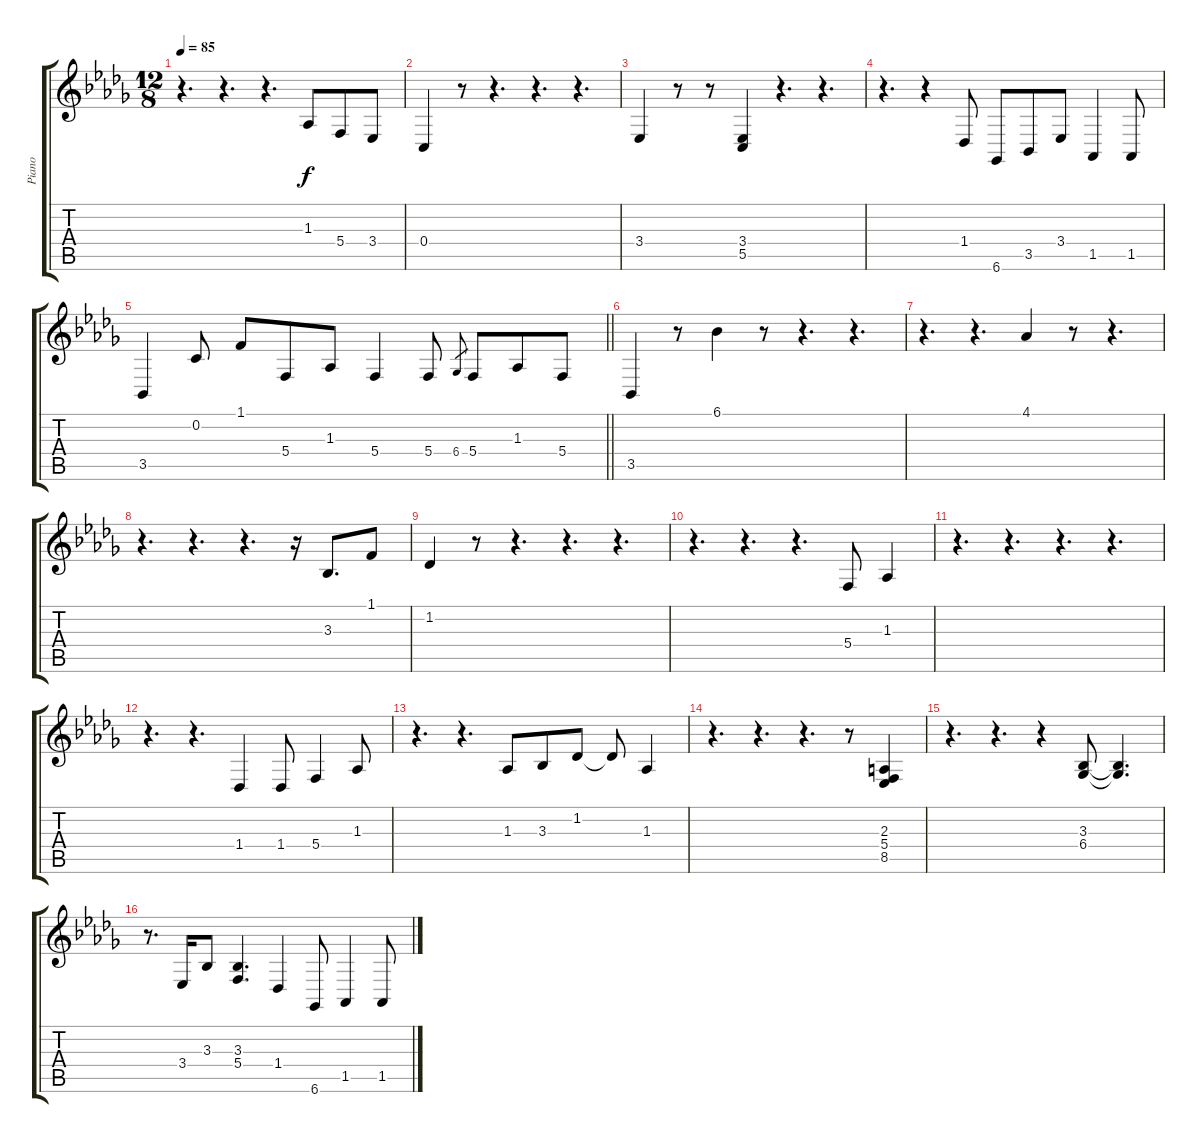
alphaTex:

\track ("Piano" "Piano") {instrument electricgrandpiano}
\staff {score tabs}
\tuning (E4 C4 G3 C3 G2 C2) {hide}
\ts (12 8)
\tempo 85
\clef g2
\ks bbminor
r.4{d dy f} r.4{d} r.4{d} 1.3.8 5.4.8 3.4.8 |
0.4.4 r.8 r.4{d} r.4{d} r.4{d} |
3.4.4 r.8 r.8 (3.4 5.5).4 r.4{d} r.4{d} |
r.4{d} r.4 1.4.8 6.6.8 3.5.8 3.4.8 1.5.4 1.5.8 |
\barLineRight lightlight
3.5.4 0.2.8 1.1.8 5.4.8 1.3.8 5.4.4 5.4.8 6.4.8{gr} 5.4.8 1.3.8 5.4.8 |
3.5.4 r.8 6.1.4 r.8 r.4{d} r.4{d} |
r.4{d} r.4{d} 4.1.4 r.8 r.4{d} |
r.4{d} r.4{d} r.4{d} r.16 3.3.8{d} 1.1.8 |
1.2.4 r.8 r.4{d} r.4{d} r.4{d} |
r.4{d} r.4{d} r.4{d} 5.4.8 1.3.4 |
r.4{d} r.4{d} r.4{d} r.4{d} |
r.4{d} r.4{d} 1.4.4 1.4.8 5.4.4 1.3.8 |
r.4{d} r.4{d} 1.3.8 3.3.8 1.2.8 1.2{t}.8 1.3.4 |
r.4{d} r.4{d} r.4{d} r.8 (2.3 5.4 8.5).4 |
r.4{d} r.4{d} r.4 (3.3 6.4).8 (3.3{t} 6.4{t}).4{d} |
r.8{d} 3.4.16 3.3.8 (3.3 5.4).4{d} 1.4.4 6.6.8 1.5.4 1.5.8
